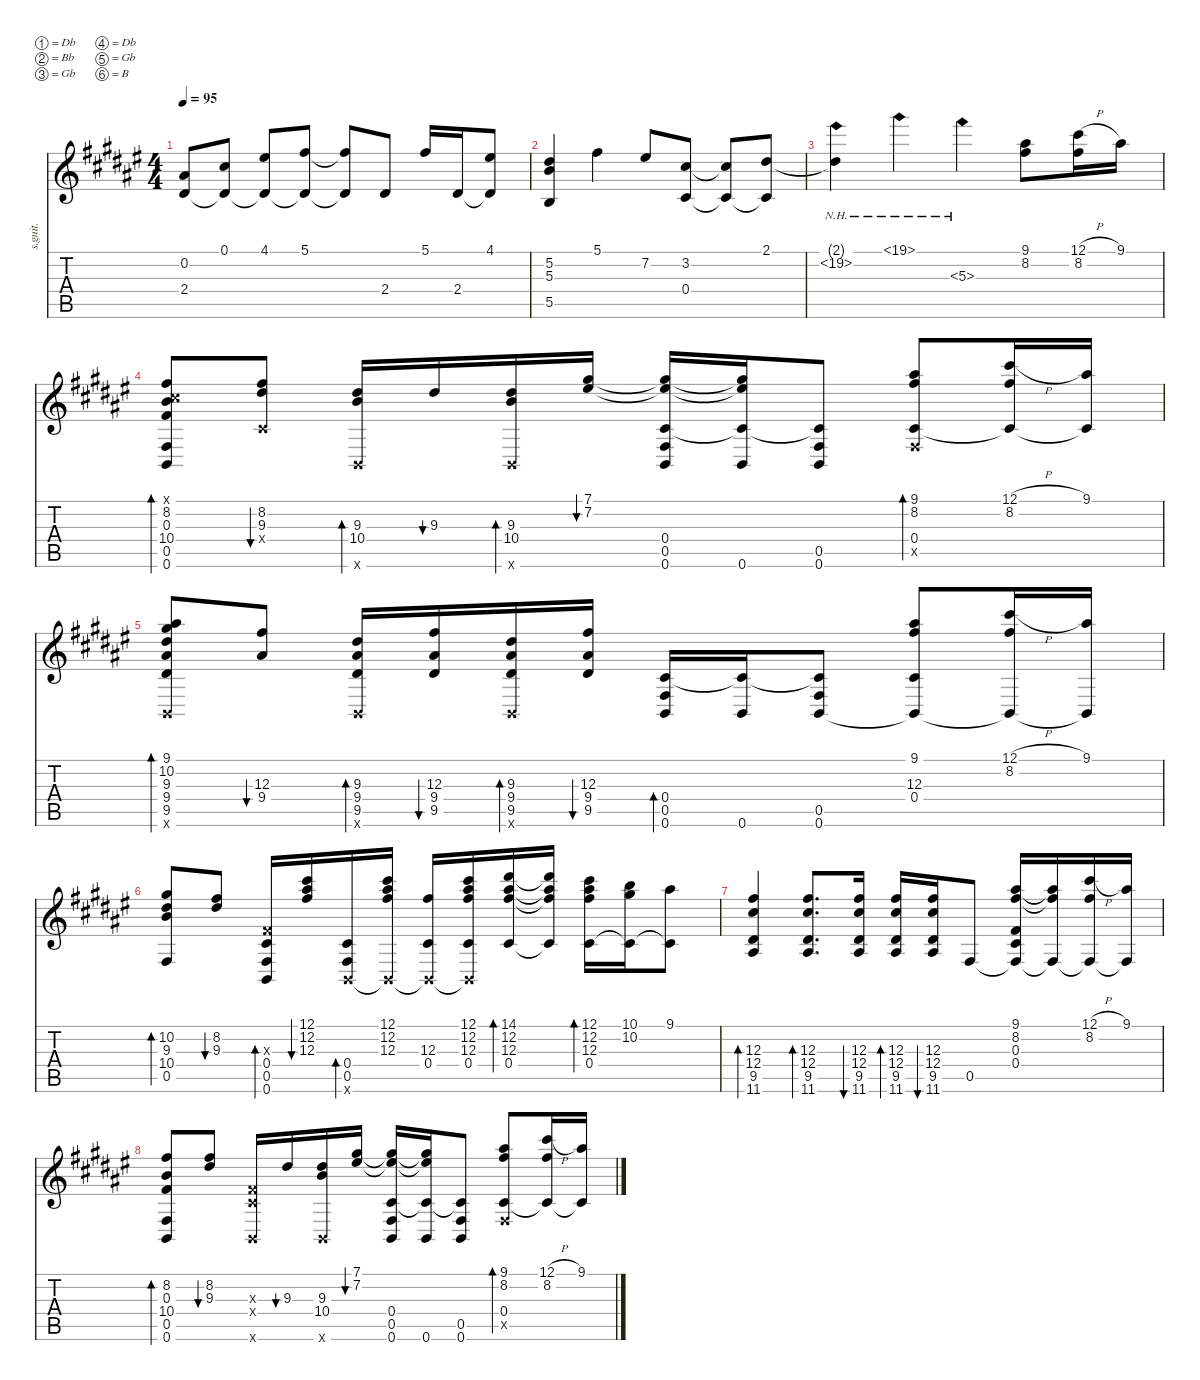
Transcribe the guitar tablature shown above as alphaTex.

\defaultSystemsLayout 4
\hideDynamics
\bracketExtendMode nobrackets
\otherSystemsTrackNameOrientation horizontal
\track ("音轨 1" "s.guit.") {instrument acousticguitarsteel}
\staff {score tabs}
\tuning (Db4 Bb3 Gb3 Db3 Gb2 B1)
\ts (4 4)
\scale
1.08979
\tempo 95
\accidentals auto
\clef g2
\ottava regular
\simile none
\ks f#
(0.2 2.4).8{dy f} (0.1 2.4{t}).8 (4.1 2.4{t}).8 (5.1 2.4{t}).8 (5.1{t} 2.4{t}).8 2.4.8 5.1.16 2.4.16 (4.1 2.4{t}).8 |
\scale
0.973579 (5.2 5.3 5.5).4 5.1.4 7.2.8 (3.2 0.4).8 (3.2{t} 0.4{t}).8 (2.1 0.4{t}).8 |
\scale
0.973579 (2.1{t} 19.2{nh}).4 19.1{nh}.4 5.3{nh}.4{dy mf} (9.1 8.2).8{dy f} (12.1{h} 8.2).16 9.1.16 |
\scale
0.963053 (0.1{x} 8.2 0.3 10.4 0.5 0.6).8{bd 30} (8.2 9.3 0.4{x}).8{bu 30} (9.3 10.4 0.6{x}).16{bd 30} 9.3.16{bu 30} (9.3 10.4 0.6{x}).16{bd 30} (7.1 7.2).16{bu 30} (7.1{t} 7.2{t} 0.4 0.5 0.6).16 (7.1{t} 7.2{t} 0.6 0.4{t}).16 (0.4{t} 0.5 0.6).8 (9.1 8.2 0.4 0.5{x}).8{bd 30} (12.1{h} 8.2 0.4{t}).16 (9.1 0.4{t}).16 |
\scale
1.09505 (9.1 10.2 9.3 9.4 9.5 0.6{x}).8{bd 30} (12.3 9.4).8{bu 30} (9.3 9.4 9.5 0.6{x}).16{bd 30} (12.3 9.4 9.5).16{bu 30} (9.3 9.4 9.5 0.6{x}).16{bd 30} (12.3 9.4 9.5).16{bu 30} (0.4 0.5 0.6).16{bd 30} (0.6 0.4{t}).16 (0.4{t} 0.5 0.6).8 (9.1 12.3 0.4 0.6{t}).8 (12.1{h} 8.2 0.6{t}).16 (9.1 0.6{t}).16 |
\scale
0.968316 (10.2 9.3 10.4 0.5).8{bd 60} (8.2 9.3).8{bu 30} (0.3{x} 0.4 0.5 0.6).16{bd 30} (12.1 12.2 12.3).16{bu 30} (0.4 0.5 0.6{x}).16{bd 30} (12.1 12.2 12.3 0.6{x t}).16 (12.3 0.4 0.6{x t}).16 (12.1 12.2 12.3 0.4 0.6{x t}).16 (14.1 12.2 12.3 0.4).16{bd 30} (14.1{t} 12.2{t} 12.3{t} 0.4{t}).16 (12.1 12.2 12.3 0.4).16{bd 30} (10.1 10.2 0.4{t}).16 (9.1 0.4{t}).8 |
\scale
0.968316 (12.3 12.4 9.5 11.6).4{bd 30} (12.3 12.4 9.5 11.6).8{d bd 30} (12.3 12.4 9.5 11.6).16{bu 30} (12.3 12.4 9.5 11.6).16{bd 30} (12.3 12.4 9.5 11.6).16{bu 30} 0.5.8 (9.1 8.2 0.3 0.4 0.5{t}).16 (9.1{t} 8.2{t} 0.5{t}).16 (12.1{h} 8.2 0.5{t}).16 (9.1 0.5{t}).16 |
\scale
0.968316 (8.2 0.3 10.4 0.5 0.6).8{bd 30} (8.2 9.3).8{bu 30} (0.3{x} 0.4{x} 0.6{x}).16 9.3.16{bu 30} (9.3 10.4 0.6{x}).16 (7.1 7.2).16{bu 30} (7.1{t} 7.2{t} 0.4 0.5 0.6).16 (7.1{t} 7.2{t} 0.6 0.4{t}).16 (0.4{t} 0.5 0.6).8 (9.1 8.2 0.4 0.5{x}).8{bd 30} (12.1{h} 8.2 0.4{t}).16 (9.1 0.4{t}).16
